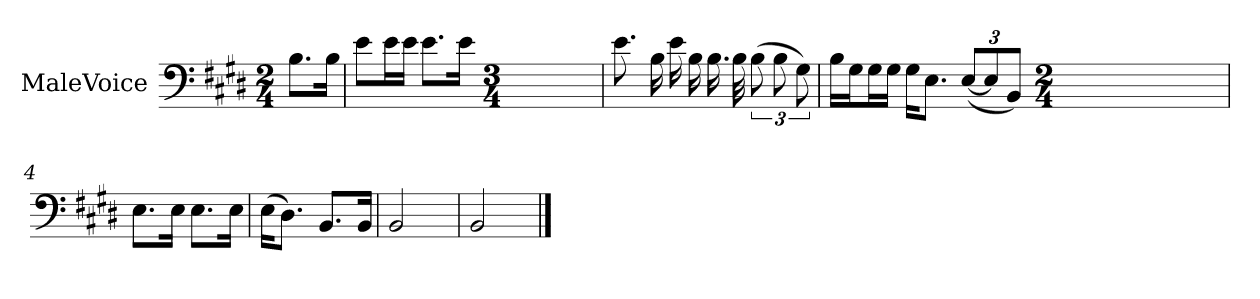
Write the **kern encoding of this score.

**kern
*part1
*staff1
*I"MaleVoice
*clefF4
*k[f#c#g#d#]
*M2/4
*MM72
=
8.B\L
16B\Jk
=1
8e\L
16e\L
16e\JJ
8.e\L
16e\Jk
*M3/4
=2
8.e
16B
16e
16B
16.B
32B
(12B
12B
12G#)
=3
16B\LL
16G#\J
16G#\L
16G#\JJ
16G#\KL
8.E\J
([12E/L
12E/]
12BB/J)
*M2/4
=4
8.E\L
16E\Jk
8.E\L
16E\Jk
=5
(16E\KL
8.D#\J)
8.BB/L
16BB/Jk
=6
2BB
=7
2BB
==
*-
